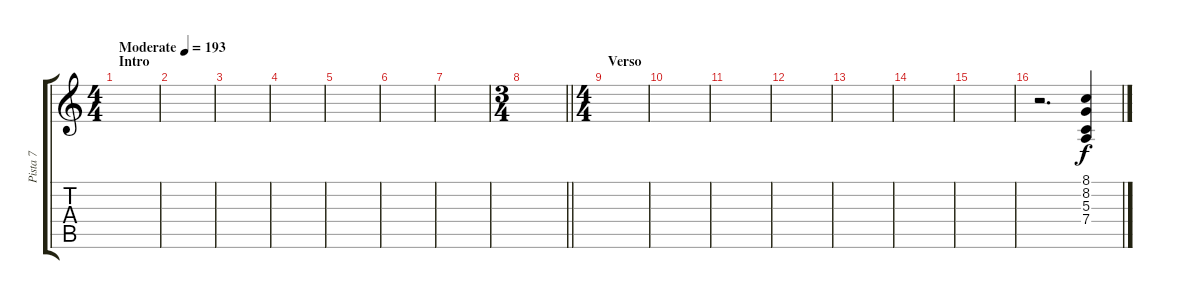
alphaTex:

\track ("Pista 7" "Pista 7") {instrument tangoaccordion}
\staff {score tabs}
\tuning (E4 B3 G3 D3 A2 E2) {hide}
\ts (4 4)
\section ("" "Intro")
\tempo (193 "Moderate")
\clef g2
\ks c
|
|
|
|
|
|
|
\ts (3 4)
\barLineRight lightlight
|
\ts (4 4)
\section ("" "Verso")
|
|
|
|
|
|
|
r.2{d} (8.1 8.2 5.3 7.4).4
